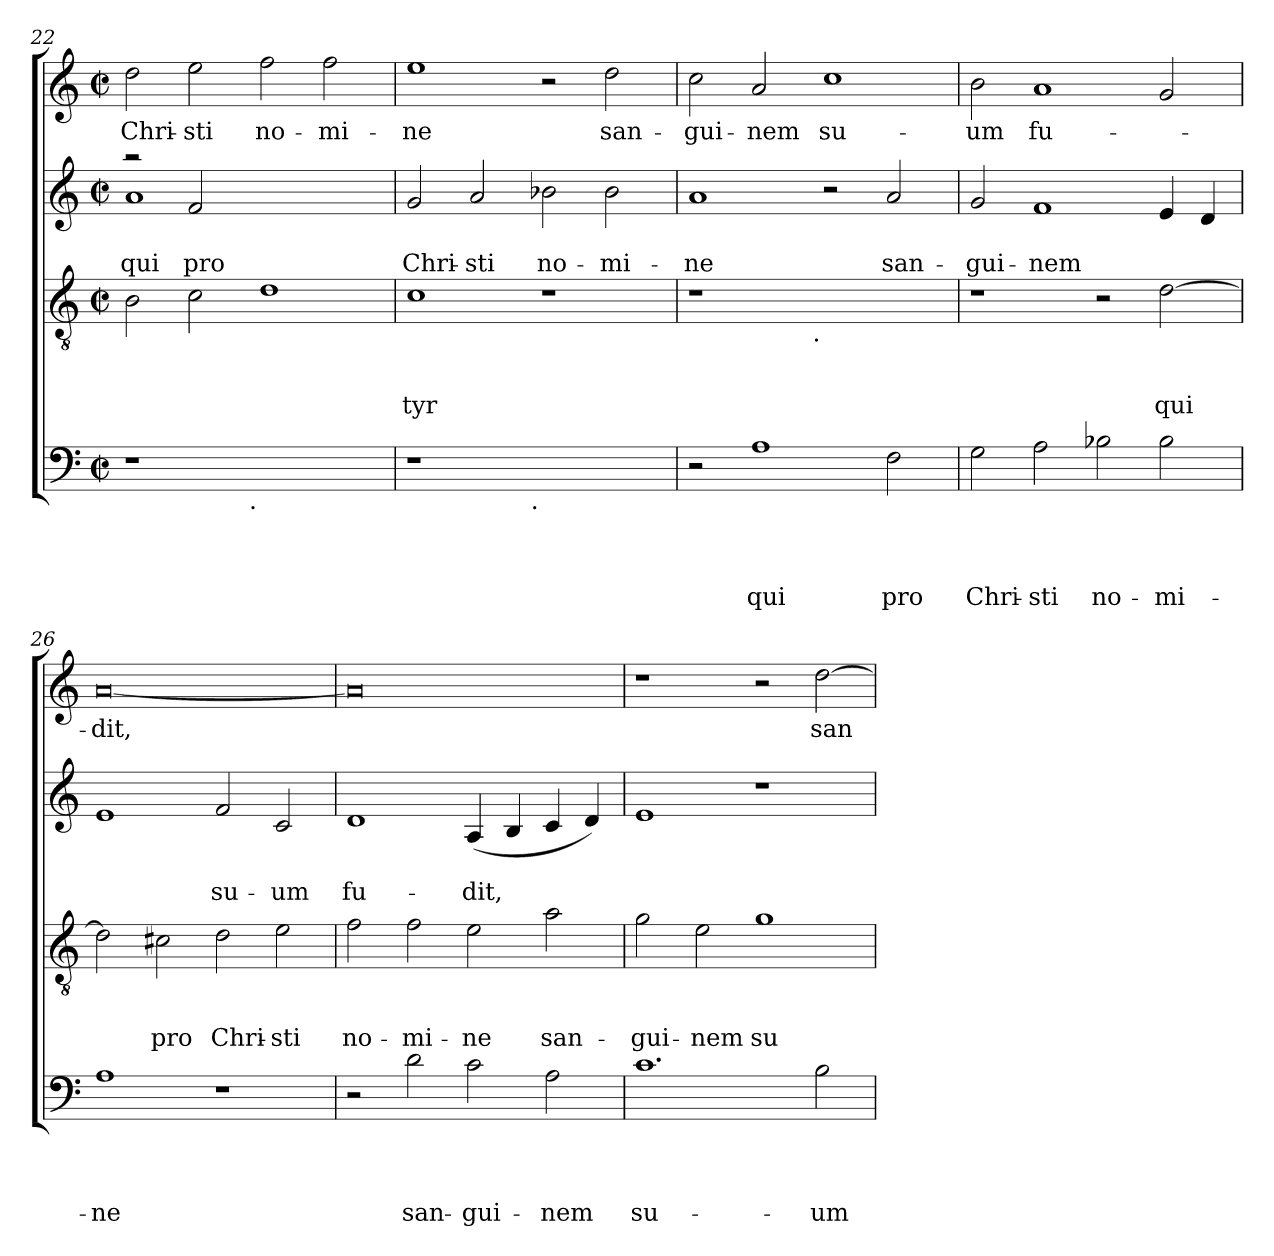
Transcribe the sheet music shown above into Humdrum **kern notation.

**kern	**text	**text	**text	**text	**kern	**text	**text	**text	**kern	**text	**text	**kern	**text
*part4	*part4	*part4	*part4	*part4	*part3	*part3	*part3	*part3	*part2	*part2	*part2	*part1	*part1
*staff4	*staff4	*staff4	*staff4	*staff4	*staff3	*staff3	*staff3	*staff3	*staff2	*staff2	*staff2	*staff1	*staff1
*clefF4	*	*	*	*	*clefGv2	*	*	*	*clefG2	*	*	*clefG2	*
*k[]	*	*	*	*	*k[]	*	*	*	*k[]	*	*	*k[]	*
*C:	*	*	*	*	*C:	*	*	*	*C:	*	*	*C:	*
*M2/2	*	*	*	*	*M2/2	*	*	*	*M2/2	*	*	*M2/2	*
*met(c|)	*	*	*	*	*met(c|)	*	*	*	*met(c|)	*	*	*met(c|)	*
=22	=22	=22	=22	=22	=22	=22	=22	=22	=22	=22	=22	=22	=22
*	*	*	*	*	*	*	*	*	*^	*	*	*	*
!	!	!	!	!	!	!	!	!	!	!	!	!LO:LY:b	!	!LO:LY:b
*^	*	*	*	*	*	*	*	*	*	*	*	*	*	*
1r	2ryy	.	.	.	.	2B\	.	.	.	2raa	1a	.	qui	2dd\	Chri-
!	!	!	!	!	!	!	!	!	!	!	!	!	!LO:LY:b	!	!LO:LY:b:rj
.	4...ryy	.	.	.	.	2c\	.	.	.	2f/	.	.	pro	2ee\	-sti
!	!LO:TX:b:t=.	!	!	!	!	!	!	!	!	!	!	!	!	!	!
.	1ryy	.	.	.	.	.	.	.	.	.	.	.	.	.	.
!	!	!	!	!	!	!	!	!	!	!	!	!	!	!	!LO:LY:b
1ryy	.	.	.	.	.	1d	.	.	.	1ryy	1ryy	.	.	2ff\	no-
!	!	!	!	!	!	!	!	!	!	!	!	!	!	!	!LO:LY:b:rj
.	.	.	.	.	.	.	.	.	.	.	.	.	.	2ff\	-mi-
.	32ryy	.	.	.	.	.	.	.	.	.	.	.	.	.	.
=23	=23	=23	=23	=23	=23	=23	=23	=23	=23	=23	=23	=23	=23	=23	=23
!	!	!	!	!	!	!	!	!	!LO:LY:b	!	!	!	!LO:LY:b	!	!LO:LY:b
*	*	*	*	*	*	*	*	*	*	*v	*v	*	*	*	*
1r	2ryy	.	.	.	.	1c	.	.	-tyr	2g/	.	Chri-	1ee	-ne
!	!	!	!	!	!	!	!	!	!	!	!	!LO:LY:b:rj	!	!
.	4...ryy	.	.	.	.	.	.	.	.	2a/	.	-sti	.	.
!	!LO:TX:b:t=.	!	!	!	!	!	!	!	!	!	!	!	!	!
.	1ryy	.	.	.	.	.	.	.	.	.	.	.	.	.
!	!	!	!	!	!	!	!	!	!	!	!	!LO:LY:b	!	!
1ryy	.	.	.	.	.	1r	.	.	.	2b-\	.	no-	2r	.
!	!	!	!	!	!	!	!	!	!	!	!	!LO:LY:b:rj	!	!LO:LY:b
.	.	.	.	.	.	.	.	.	.	2b-\	.	-mi-	2dd\	san-
.	32ryy	.	.	.	.	.	.	.	.	.	.	.	.	.
=24	=24	=24	=24	=24	=24	=24	=24	=24	=24	=24	=24	=24	=24	=24
!	!	!	!	!	!	!	!	!	!	!	!	!LO:LY:b	!	!LO:LY:b
*v	*v	*	*	*	*	*^	*	*	*	*	*	*	*	*
2r	.	.	.	.	1r	2ryy	.	.	.	1a	.	-ne	2cc\	-gui-
!	!	!	!	!LO:LY:b	!	!	!	!	!	!	!	!	!	!LO:LY:b:rj
1A	.	.	.	qui	.	4...ryy	.	.	.	.	.	.	2a/	-nem
!	!	!	!	!	!	!LO:TX:b:t=.	!	!	!	!	!	!	!	!
.	.	.	.	.	.	1ryy	.	.	.	.	.	.	.	.
!	!	!	!	!	!	!	!	!	!	!	!	!	!	!LO:LY:b
.	.	.	.	.	1ryy	.	.	.	.	2r	.	.	1cc	su-
!	!	!	!	!LO:LY:b	!	!	!	!	!	!	!	!LO:LY:b	!	!
2F\	.	.	.	pro	.	.	.	.	.	2a/	.	san-	.	.
.	.	.	.	.	.	32ryy	.	.	.	.	.	.	.	.
=25	=25	=25	=25	=25	=25	=25	=25	=25	=25	=25	=25	=25	=25	=25
!	!	!	!	!LO:LY:b	!	!	!	!	!	!	!	!LO:LY:b	!	!LO:LY:b
*	*	*	*	*	*v	*v	*	*	*	*	*	*	*	*
2G\	.	.	.	Chri-	1r	.	.	.	2g/	.	-gui-	2b\	-um
!	!	!	!	!LO:LY:b:rj	!	!	!	!	!	!	!LO:LY:b:rj	!	!LO:LY:b
2A\	.	.	.	-sti	.	.	.	.	1f	.	-nem	1a	fu-
!	!	!	!	!LO:LY:b	!	!	!	!	!	!	!	!	!
2B-\	.	.	.	no-	2r	.	.	.	.	.	.	.	.
!	!	!	!	!LO:LY:b:rj	!	!	!	!LO:LY:b	!	!	!	!	!
2B-\	.	.	.	-mi-	[>2d\	.	.	qui	4e/	.	.	2g/	.
.	.	.	.	.	.	.	.	.	4d/	.	.	.	.
=26	=26	=26	=26	=26	=26	=26	=26	=26	=26	=26	=26	=26	=26
!	!	!	!	!LO:LY:b	!	!	!	!	!	!	!	!	!LO:LY:b
1A	.	.	.	-ne	2d\]	.	.	.	1e	.	.	[<0a	-dit,
!	!	!	!	!	!	!	!	!LO:LY:b	!	!	!	!	!
.	.	.	.	.	2c#\	.	.	pro	.	.	.	.	.
!	!	!	!	!	!	!	!	!LO:LY:b	!	!	!LO:LY:b	!	!
1r	.	.	.	.	2d\	.	.	Chri-	2f/	.	su-	.	.
!	!	!	!	!	!	!	!	!LO:LY:b:rj	!	!	!LO:LY:b	!	!
.	.	.	.	.	2e\	.	.	-sti	2c/	.	-um	.	.
=27	=27	=27	=27	=27	=27	=27	=27	=27	=27	=27	=27	=27	=27
!	!	!	!	!	!	!	!	!LO:LY:b	!	!	!LO:LY:b	!	!
2r	.	.	.	.	2f\	.	.	no-	1d	.	fu-	0a]	.
!	!	!	!	!LO:LY:b	!	!	!	!LO:LY:b:rj	!	!	!	!	!
2d\	.	.	.	san-	2f\	.	.	-mi-	.	.	.	.	.
!	!	!	!	!LO:LY:b	!	!	!	!LO:LY:b	!	!	!LO:LY:b	!	!
2c\	.	.	.	-gui-	2e\	.	.	-ne	(4A/	.	-dit,	.	.
.	.	.	.	.	.	.	.	.	4B/	.	.	.	.
!	!	!	!	!LO:LY:b:rj	!	!	!	!LO:LY:b	!	!	!	!	!
2A\	.	.	.	-nem	2a\	.	.	san-	4c/	.	.	.	.
.	.	.	.	.	.	.	.	.	4d/)	.	.	.	.
!!LO:LB:g=z
=28	=28	=28	=28	=28	=28	=28	=28	=28	=28	=28	=28	=28	=28
!	!	!	!	!LO:LY:b	!	!	!	!LO:LY:b	!	!	!	!	!
1.c	.	.	.	su-	2g\	.	.	-gui-	1e	.	.	1r	.
!	!	!	!	!	!	!	!	!LO:LY:b:rj	!	!	!	!	!
.	.	.	.	.	2e\	.	.	-nem	.	.	.	.	.
!	!	!	!	!	!	!	!	!LO:LY:b	!	!	!	!	!
.	.	.	.	.	1g	.	.	su-	1r	.	.	2r	.
!	!	!	!	!LO:LY:b	!	!	!	!	!	!	!	!	!LO:LY:b
2B\	.	.	.	-um	.	.	.	.	.	.	.	[>2dd\	san-
=	=	=	=	=	=	=	=	=	=	=	=	=	=
*-	*-	*-	*-	*-	*-	*-	*-	*-	*-	*-	*-	*-	*-
